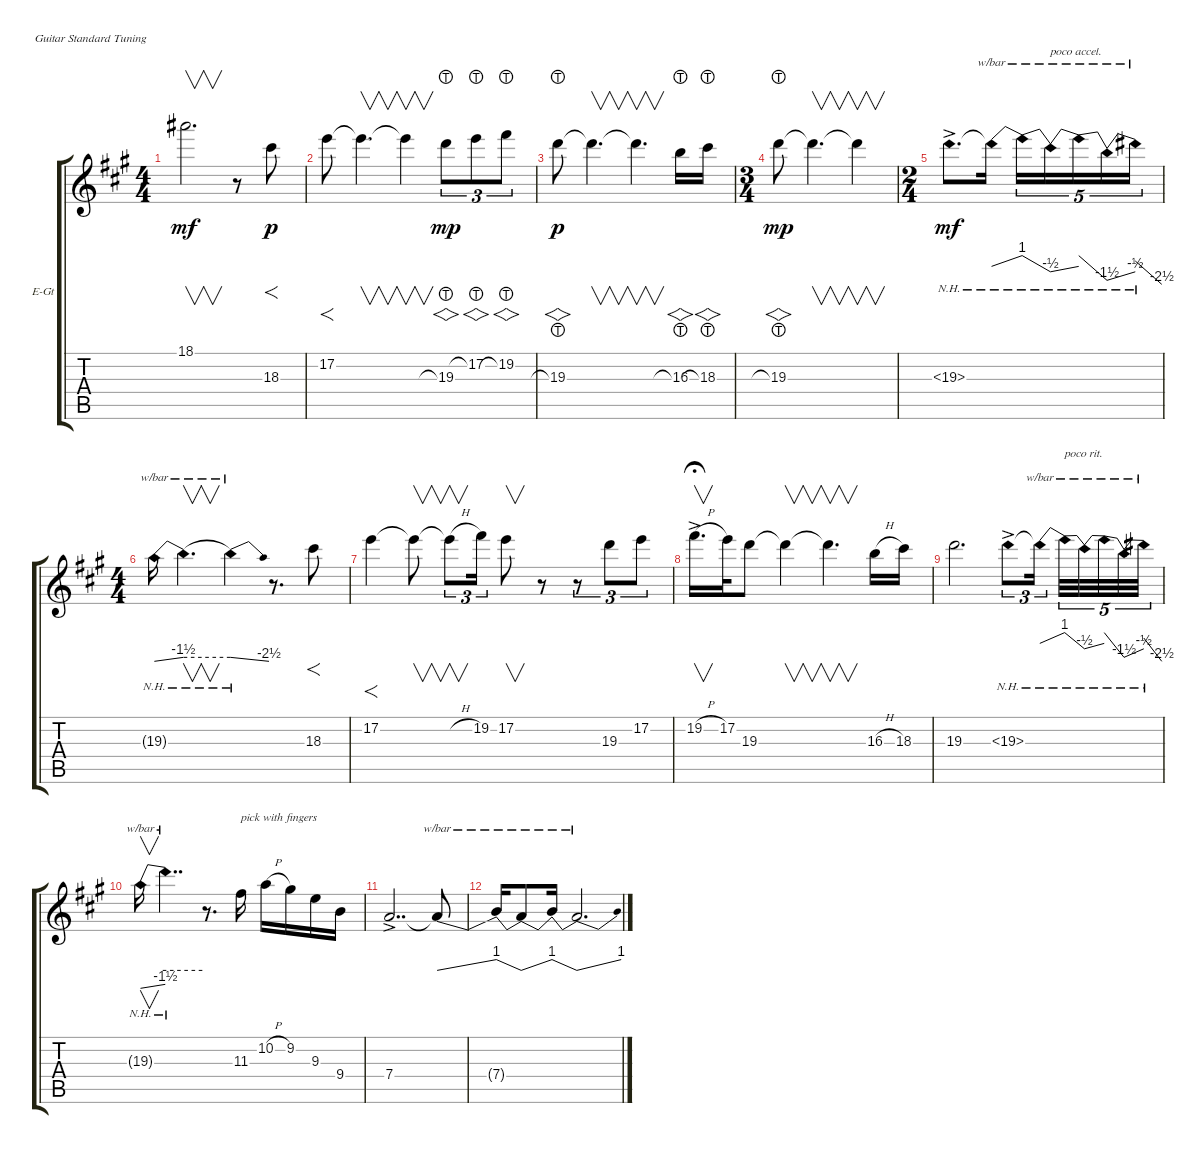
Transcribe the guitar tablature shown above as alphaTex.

\defaultSystemsLayout 4
\bracketExtendMode groupsimilarinstruments
\firstSystemTrackNameOrientation horizontal
\otherSystemsTrackNameOrientation horizontal
\track ("Jeff Beck - Solo Guitar" "E-Gt") {instrument distortionguitar}
\staff {score tabs}
\tuning (E4 B3 G3 D3 A2 E2)
\ts (4 4)
\tempo (56 hide)
\clef g2
\scale
0.308053
\ks a
18.1{t}.2{v d dy mf} r.8 18.3.8{f dy p} |
\scale
0.359943 17.2.8{f} 17.2{t}.4{v d} 17.2{t}.4{v} 19.3{lht}.8{vs tu (3 2) dy mp} 17.2{lht}.8{vs tu (3 2)} 19.2{lht}.8{vs tu (3 2)} |
\scale
0.34051 19.3{lht}.8{vs dy p} 19.3{t}.4{v d} 19.3{t}.4{v d} 16.3{lht}.16{vs} 18.3{lht}.16{vs} |
\ts (3 4)
\scale
0.168532 19.3{lht}.8{vs dy mp} 19.3{t}.4{v d} 19.3{t}.4{v} |
\ts (2 4)
\tempo (62 0.50625 hide)
\tempo (60 0.99375 hide)
\scale
0.49085 19.3{nh ac}.8{d dy mf} 19.3{nh t}.16{tbe (dive default 0 0 42.6 4)} 19.3{nh t}.16{tu (5 4) tbe (dive default 0 4 29.4 -2)} 19.3{nh t}.16{tu (5 4) tbe (dive default 0 -2 37.8 0) txt "poco accel."} 19.3{nh t}.16{tu (5 4) tbe (dive default 0 4 24.599999999999998 -6)} 19.3{nh t}.16{tu (5 4) tbe (dive default 0 -6 35.4 -2)} 19.3{nh t}.16{tu (5 4) tbe (dive default 0 2 26.4 -10)} |
\ts (4 4)
\scale
0.328937 19.3{nh t}.16{tbe (dive default 0 -10 44.4 -6)} 19.3{nh t}.4{v d tbe (hold default 0 -6 60 -6)} 19.3{nh t}.4{tbe (dive default 0 -6 45 -10)} r.8{d} 18.3.8{f} |
\scale
0.375256 17.2.4{f} 17.2{t}.8{v} 17.2{h t}.8{v tu (3 2)} 19.2.16{tu (3 2)} 17.2.8{v} r.8 r.8{tu (3 2)} 19.3.8{tu (3 2)} 17.2.8{tu (3 2)} |
\tempo (56 0.9875 hide)
\scale
0.295694 19.2{h ac}.16{v d fermata (medium 0.11)} 17.2.32 19.3.8 19.3{t}.4{v} 19.3{t}.4{v d} 16.3{h}.16 18.3.16 |
\tempo (52 0.2625 hide)
\tempo (48 0.50625 hide)
\tempo (44 0.74375 hide)
\scale
0.469367 19.3.2{d} 19.3{nh ac}.8{tu (3 2)} 19.3{nh t}.16{tu (3 2) tbe (dive default 0 0 42.6 4)} 19.3{nh t}.32{tu (5 4) tbe (dive default 0 4 28.799999999999997 -2) txt "poco rit."} 19.3{nh t}.32{tu (5 4) tbe (dive default 0 -2 39 0)} 19.3{nh t}.32{tu (5 4) tbe (dive default 0 4 24.599999999999998 -6)} 19.3{nh t}.32{tu (5 4) tbe (dive default 0 -6 35.4 -2)} 19.3{nh t}.32{tu (5 4) tbe (dive default 0 2 26.4 -10)} |
\tempo (56 0.00625 hide)
\scale
0.27661 19.3{nh t}.16{v tbe (dive default 0 -10 45 -6)} 19.3{nh t}.4{dd tbe (hold default 0 0 60 0)} r.8{d} 11.3.16{txt "pick with fingers"} 10.2{h}.16 9.2.16 9.3.16 9.4.16 |
\scale
0.130649 7.4{ac}.2{dd} 7.4{t}.8{tbe (dive default 0 0 43.8 4)} |
\scale
0.123572 7.4{t}.16{tbe (dive default 0 4 45 0)} 7.4{t}.8{tbe (dive default 0 0 43.8 4)} 7.4{t}.16{tbe (dive default 0 4 45 0)} 7.4{t}.2{d tbe (dive default 0 0 42.6 4)}
